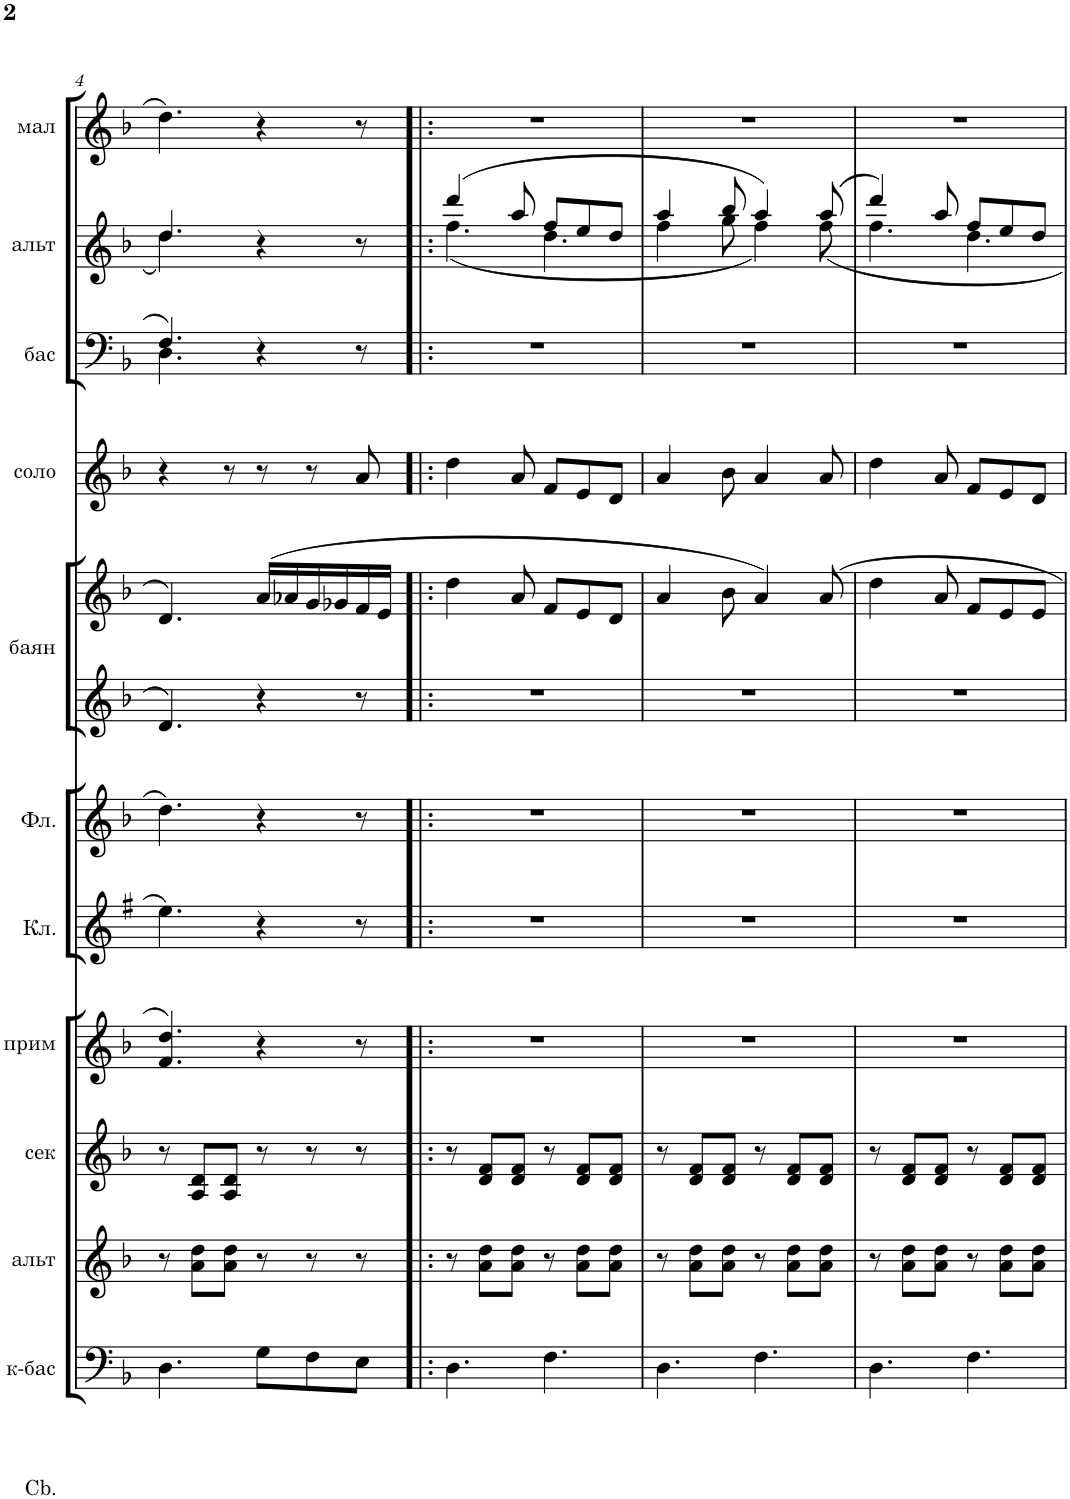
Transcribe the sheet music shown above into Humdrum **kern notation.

**kern	**kern	**kern	**kern	**kern	**kern	**kern	**kern	**kern	**kern	**kern	**kern	**kern
*part12	*part11	*part10	*part9	*part8	*part7	*part6	*part5	*part5	*part4	*part3	*part2	*part1
*staff13	*staff12	*staff11	*staff10	*staff9	*staff8	*staff7	*staff6	*staff5	*staff4	*staff3	*staff2	*staff1
*I"Contrabasses	*I"Контрабас	*I"Альтовые	*I"Секунды	*I"Примы	*I"Кларнет	*I"Флейта	*I"Баяны	*	*I"Соло	*I"Басовые	*I"Альтовые	*I"Малые
*I'Cb.	*	*	*	*	*	*	*	*	*	*	*	*
!!LO:PB:g=z
*clefG2	*clefF4	*clefG2	*clefG2	*clefG2	*clefG2	*clefG2	*clefG2	*clefG2	*clefG2	*clefF4	*clefG2	*clefG2
*Trd7c12	*Trd7c12	*	*	*	*Trd1c2	*	*	*	*	*	*	*
*k[b-]	*k[b-]	*k[b-]	*k[b-]	*k[b-]	*k[f#]	*k[b-]	*k[b-]	*k[b-]	*k[b-]	*k[b-]	*k[b-]	*k[b-]
*M6/8	*M6/8	*M6/8	*M6/8	*M6/8	*M6/8	*M6/8	*M6/8	*M6/8	*M6/8	*M6/8	*M6/8	*M6/8
=4	=4	=4	=4	=4	=4	=4	=4	=4	=4	=4	=4	=4
*	*	*	*	*	*	*	*	*	*	*^	*^	*
2.r	4.D\	8r	8r	4.f/ 4.dd/	4.ee\	4.dd\	4.d/	4.d/	4r	4.F/	4.D\	4.dd/	4.dd\	4.dd\
.	.	8a\ 8dd\L	8A/ 8d/L	.	.	.	.	.	.	.	.	.	.	.
.	.	8a\ 8dd\J	8A/ 8d/J	.	.	.	.	.	8r	.	.	.	.	.
.	8G\L	8r	8r	4r	4r	4r	4r	(16a/LL	8r	4r	4.ryy	4r	4.ryy	4r
.	.	.	.	.	.	.	.	16a-X/	.	.	.	.	.	.
.	8F\	8r	8r	.	.	.	.	16g/	8r	.	.	.	.	.
.	.	.	.	.	.	.	.	16g-X/	.	.	.	.	.	.
.	8E\J	8r	8r	8r	8r	8r	8r	16f/	8a/	8r	.	8r	.	8r
.	.	.	.	.	.	.	.	16e/JJ	.	.	.	.	.	.
*	*	*	*	*	*	*	*	*	*	*v	*v	*	*	*
=5!|:	=5!|:	=5!|:	=5!|:	=5!|:	=5!|:	=5!|:	=5!|:	=5!|:	=5!|:	=5!|:	=5!|:	=5!|:	=5!|:
2.r	4.D\	8r	8r	2.r	2.r	2.r	2.r	4dd\	4dd\	2.r	(4ddd/	(4.ff\	2.r
.	.	8a\ 8dd\L	8d/ 8f/L	.	.	.	.	.	.	.	.	.	.
.	.	8a\ 8dd\J	8d/ 8f/J	.	.	.	.	8a/	8a/	.	8aa/	.	.
.	4.F\	8r	8r	.	.	.	.	8f/L	8f/L	.	8ff/L	4.dd\	.
.	.	8a\ 8dd\L	8d/ 8f/L	.	.	.	.	8e/	8e/	.	8ee/	.	.
.	.	8a\ 8dd\J	8d/ 8f/J	.	.	.	.	8d/J	8d/J	.	8dd/J	.	.
=6	=6	=6	=6	=6	=6	=6	=6	=6	=6	=6	=6	=6	=6
2.r	4.D\	8r	8r	2.r	2.r	2.r	2.r	4a/	4a/	2.r	4aa/	4ff\	2.r
.	.	8a\ 8dd\L	8d/ 8f/L	.	.	.	.	.	.	.	.	.	.
.	.	8a\ 8dd\J	8d/ 8f/J	.	.	.	.	8b-\	8b-\	.	8bb-/	8gg\	.
.	4.F\	8r	8r	.	.	.	.	4a/)	4a/	.	4aa/)	4ff\)	.
.	.	8a\ 8dd\L	8d/ 8f/L	.	.	.	.	.	.	.	.	.	.
.	.	8a\ 8dd\J	8d/ 8f/J	.	.	.	.	8a/	8a/	.	(8aa/	8ff\	.
=7	=7	=7	=7	=7	=7	=7	=7	=7	=7	=7	=7	=7	=7
2.r	4.D\	8r	8r	2.r	2.r	2.r	2.r	4dd\	4dd\	2.r	4ddd/)	4.ff\	2.r
.	.	8a\ 8dd\L	8d/ 8f/L	.	.	.	.	.	.	.	.	.	.
.	.	8a\ 8dd\J	8d/ 8f/J	.	.	.	.	8a/	8a/	.	8aa/	.	.
.	4.F\	8r	8r	.	.	.	.	8f/L	8f/L	.	8ff/L	4.dd\	.
.	.	8a\ 8dd\L	8d/ 8f/L	.	.	.	.	8e/	8e/	.	8ee/	.	.
.	.	8a\ 8dd\J	8d/ 8f/J	.	.	.	.	8e/J	8d/J	.	8dd/J	.	.
*	*	*	*	*	*	*	*	*	*	*	*v	*v	*
=	=	=	=	=	=	=	=	=	=	=	=	=
*-	*-	*-	*-	*-	*-	*-	*-	*-	*-	*-	*-	*-
